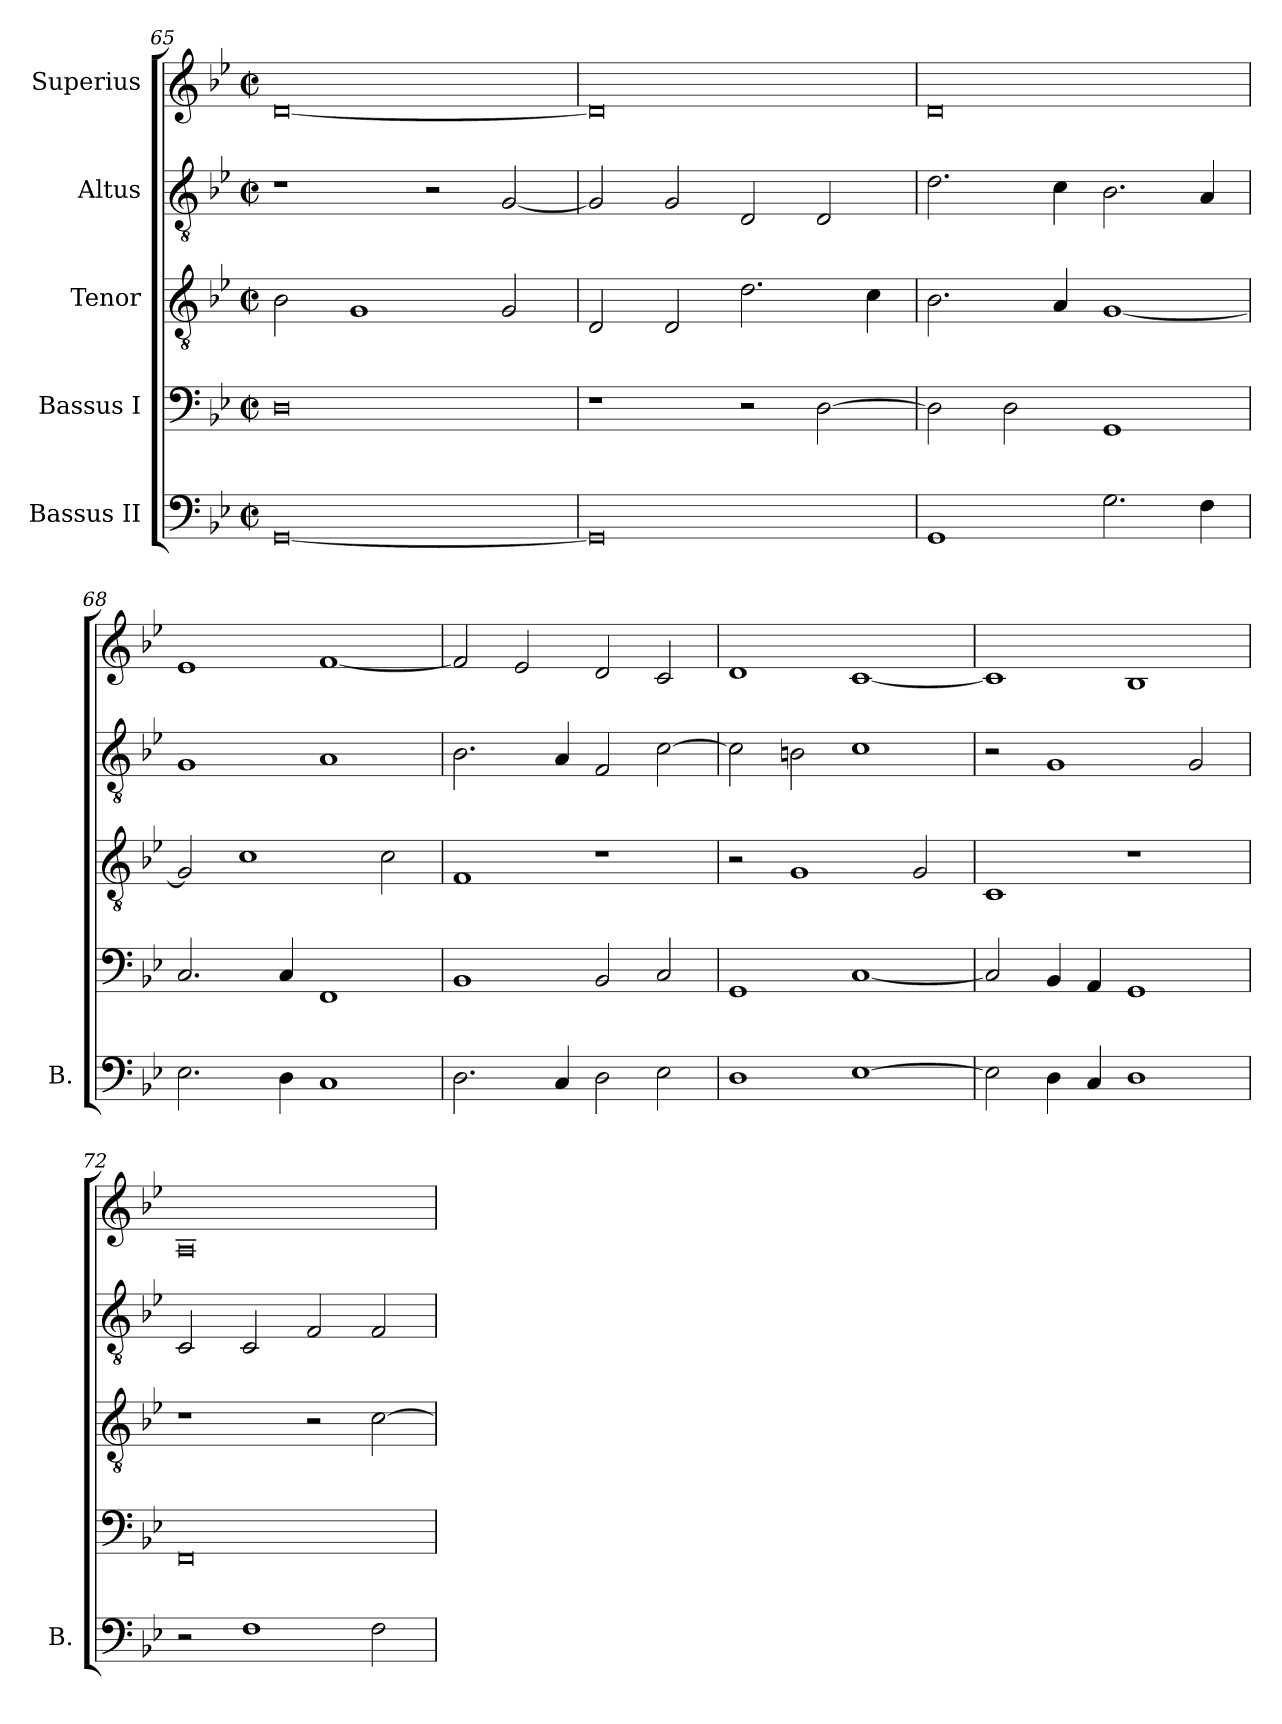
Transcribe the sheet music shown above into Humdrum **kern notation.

**kern	**kern	**kern	**kern	**kern
*part5	*part4	*part3	*part2	*part1
*staff5	*staff4	*staff3	*staff2	*staff1
*I"Bassus II	*I"Bassus I	*I"Tenor	*I"Altus	*I"Superius
*I'B.	*	*	*	*
*clefF4	*clefF4	*clefGv2	*clefGv2	*clefG2
*	*	*ITrd7c12	*ITrd7c12	*
*k[b-e-]	*k[b-e-]	*k[b-e-]	*k[b-e-]	*k[b-e-]
*B-:	*B-:	*B-:	*B-:	*B-:
*M2/2	*M2/2	*M2/2	*M2/2	*M2/2
*met(c|)	*met(c|)	*met(c|)	*met(c|)	*met(c|)
=65	=65	=65	=65	=65
[<0GGi	0Di	2BB-i\	1r	[<0di
.	.	1GGi	.	.
.	.	.	2r	.
.	.	2GGi/	[<2GGi/	.
=66	=66	=66	=66	=66
0GGi]	1r	2DDi/	2GGi/]	0di]
.	.	2DDi/	2GGi/	.
.	2r	2.Di\	2DDi/	.
.	[>2Di\	.	2DDi/	.
.	.	4Ci\	.	.
!!LO:PB:g=z
=67	=67	=67	=67	=67
1GGi	2Di\]	2.BB-i\	2.Di\	0di
.	2Di\	.	.	.
.	.	4AAi/	4Ci\	.
2.Gi\	1GGi	[<1GGi	2.BB-i\	.
4Fi\	.	.	4AAi/	.
=68	=68	=68	=68	=68
2.E-i\	2.Ci/	2GGi/]	1GGi	1e-i
.	.	1Ci	.	.
4Di\	4Ci/	.	.	.
1Ci	1FFi	.	1AAi	[<1fi
.	.	2Ci\	.	.
=69	=69	=69	=69	=69
2.Di\	1BB-i	1FFi	2.BB-i\	2fi/]
.	.	.	.	2e-i/
4Ci/	.	.	4AAi/	.
2Di\	2BB-i/	1r	2FFi/	2di/
2E-i\	2Ci/	.	[>2Ci\	2ci/
=70	=70	=70	=70	=70
1Di	1GGi	2r	2Ci\]	1di
.	.	1GGi	2BBni\	.
[>1E-i	[<1Ci	.	1Ci	[<1ci
.	.	2GGi/	.	.
!!LO:LB:g=z
=71	=71	=71	=71	=71
2E-i\]	2Ci/]	1CCi	2r	1ci]
4Di\	4BB-i/	.	1GGi	.
4Ci/	4AAi/	.	.	.
1Di	1GGi	1r	.	1B-i
.	.	.	2GGi/	.
=72	=72	=72	=72	=72
2r	0FFi	1r	2CCi/	0Ai
1Fi	.	.	2CCi/	.
.	.	2r	2FFi/	.
2Fi\	.	[>2Ci\	2FFi/	.
=	=	=	=	=
*-	*-	*-	*-	*-
